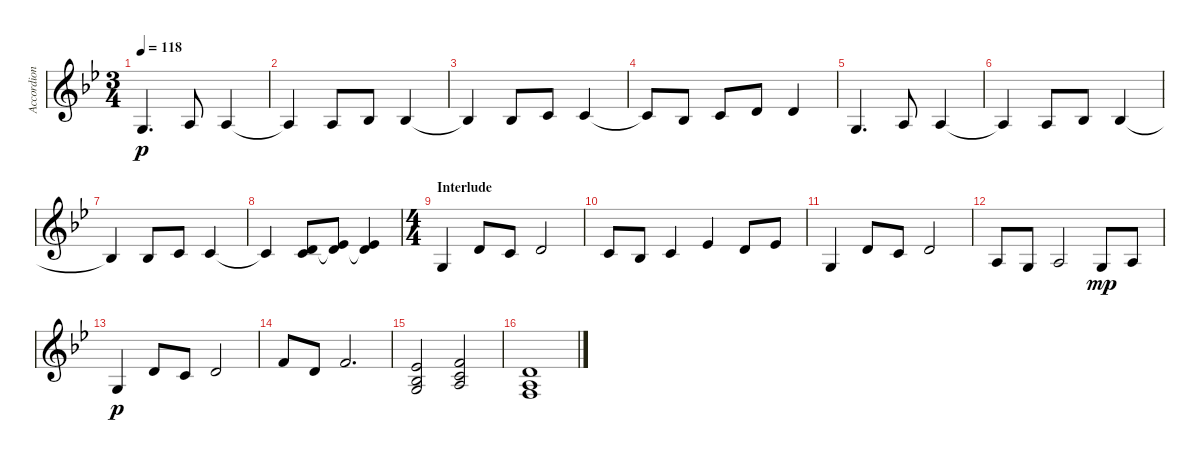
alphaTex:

\track ("Accordion" "Accordion") {instrument englishhorn}
\staff {score}
\tuning (E4 B3 G3 D3 A2 E2 B1) {hide}
\ts (3 4)
\tempo 118
\clef g2
\ks gminor
0.3.4{d dy p} 2.3.8 2.3.4 |
2.3{t}.4 2.3.8 3.3.8 3.3.4 |
3.3{t}.4 3.3.8 1.2.8 1.2.4 |
1.2{t}.8 3.3.8 1.2.8 3.2.8 3.2.4 |
0.3.4{d} 2.3.8 2.3.4 |
2.3{t}.4 2.3.8 3.3.8 3.3.4 |
3.3{t}.4 3.3.8 1.2.8 1.2.4 |
1.2{t}.4 (1.2 7.3).8 (4.2 7.3{t}).8 (4.2 7.3{t}).4 |
\ts (4 4)
\section ("" "Interlude")
0.3.4 3.2.8 1.2.8 3.2.2 |
1.2.8 3.3.8 1.2.4 4.2.4 3.2.8 4.2.8 |
0.3.4 3.2.8 1.2.8 3.2.2 |
2.3.8 0.3.8 2.3.2 0.3.8{dy mp} 2.3.8 |
0.3.4{dy p} 3.2.8 1.2.8 3.2.2 |
1.1.8 3.2.8 1.1.2{d} |
(4.2 0.3 8.4).2 (1.1 1.2 2.3).2 |
(3.2 2.3 3.4).1
